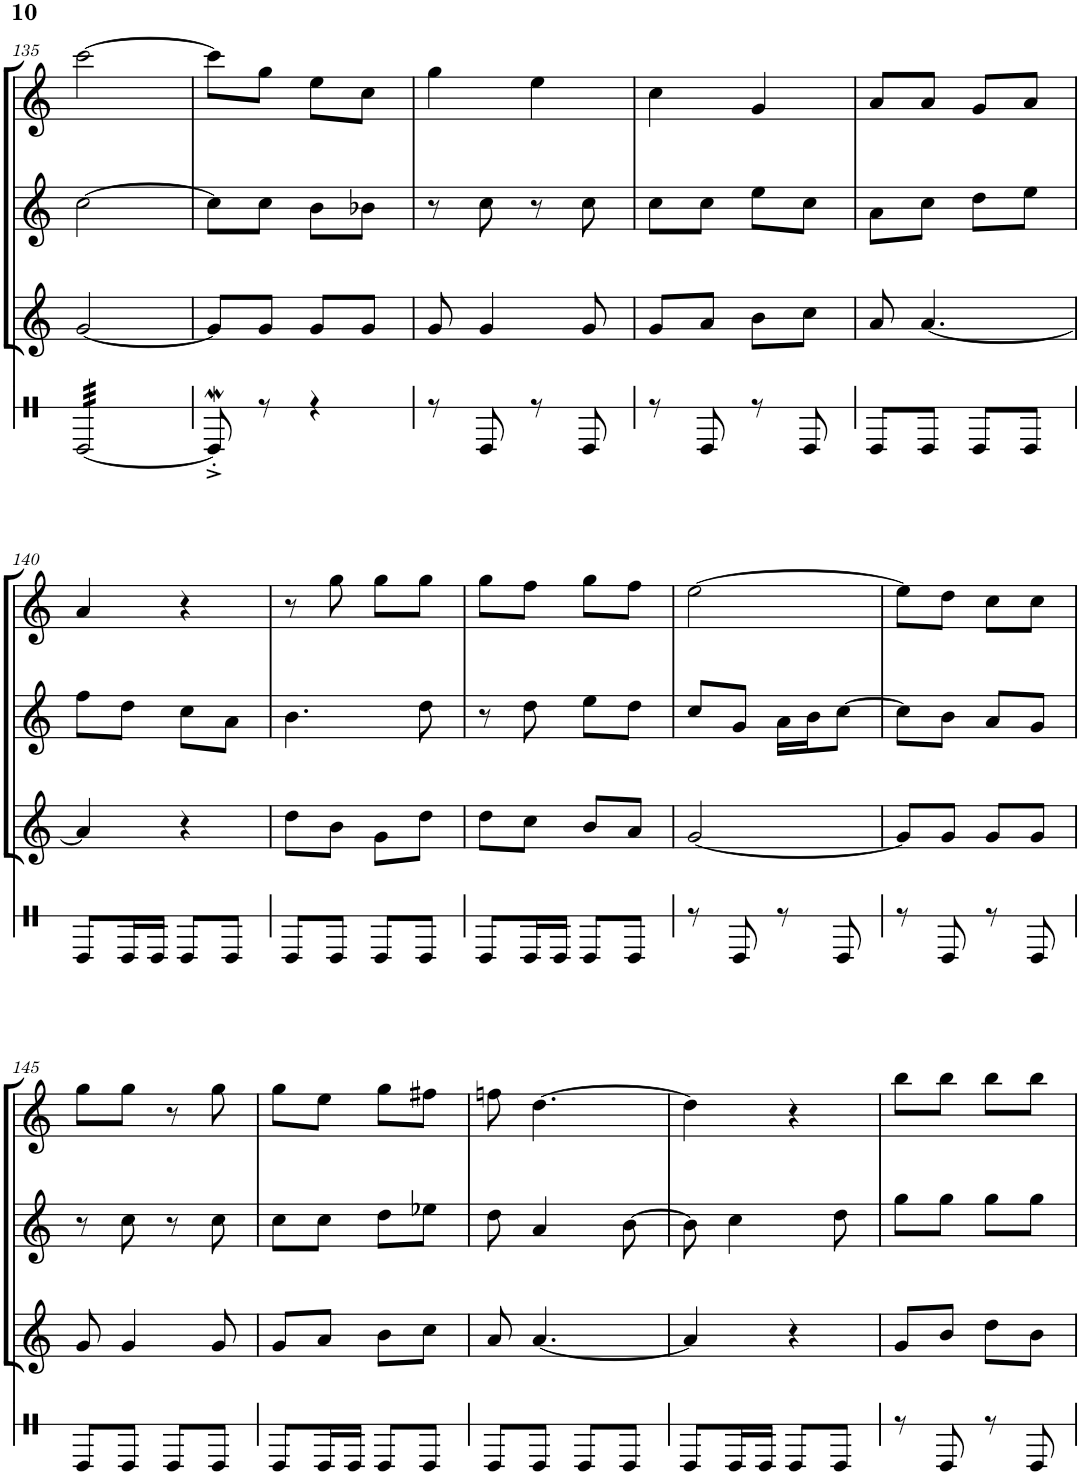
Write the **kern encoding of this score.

**kern	**kern	**kern	**kern
*part4	*part3	*part2	*part1
*staff4	*staff3	*staff2	*staff1
*I"Timbal	*I"Gralla 3	*I"Gralla 2	*I"Gralla 1
!!LO:PB:g=z
*clefX	*clefG2	*clefG2	*clefG2
*k[]	*k[]	*k[]	*k[]
*	*C:	*C:	*C:
*M2/4	*M2/4	*M2/4	*M2/4
=135	=135	=135	=135
*tremolo	*	*	*
[32e/LLL	[2g/	[2cc\	[2ccc\
32e/	.	.	.
32e/	.	.	.
32e/	.	.	.
32e/	.	.	.
32e/	.	.	.
32e/	.	.	.
32e/	.	.	.
32e/	.	.	.
32e/	.	.	.
32e/	.	.	.
32e/	.	.	.
32e/	.	.	.
32e/	.	.	.
32e/	.	.	.
32e/JJJ	.	.	.
*Xtremolo	*	*	*
=136	=136	=136	=136
8eW'^/]	8g/L]	8cc\L]	8ccc\L]
8r	8g/J	8cc\J	8gg\J
4r	8g/L	8b\L	8ee\L
.	8g/J	8b-X\J	8cc\J
=137	=137	=137	=137
8r	8g/	8r	4gg\
8e/	4g/	8cc\	.
8r	.	8r	4ee\
8e/	8g/	8cc\	.
=138	=138	=138	=138
8r	8g/L	8cc\L	4cc\
8e/	8a/J	8cc\J	.
8r	8b\L	8ee\L	4g/
8e/	8cc\J	8cc\J	.
=139	=139	=139	=139
8e/L	8a/	8a\L	8a/L
8e/J	[4.a/	8cc\J	8a/J
8e/L	.	8dd\L	8g/L
8e/J	.	8ee\J	8a/J
!!LO:LB:g=z
=140	=140	=140	=140
8e/L	4a/]	8ff\L	4a/
16e/L	.	8dd\J	.
16e/JJ	.	.	.
8e/L	4r	8cc\L	4r
8e/J	.	8a\J	.
=141	=141	=141	=141
8e/L	8dd\L	4.b\	8r
8e/J	8b\J	.	8gg\
8e/L	8g\L	.	8gg\L
8e/J	8dd\J	8dd\	8gg\J
=142	=142	=142	=142
8e/L	8dd\L	8r	8gg\L
16e/L	8cc\J	8dd\	8ff\J
16e/JJ	.	.	.
8e/L	8b/L	8ee\L	8gg\L
8e/J	8a/J	8dd\J	8ff\J
=143	=143	=143	=143
8r	[2g/	8cc/L	[2ee\
8e/	.	8g/J	.
8r	.	16a\LL	.
.	.	16b\J	.
8e/	.	[8cc\J	.
=144	=144	=144	=144
8r	8g/L]	8cc\L]	8ee\L]
8e/	8g/J	8b\J	8dd\J
8r	8g/L	8a/L	8cc\L
8e/	8g/J	8g/J	8cc\J
!!LO:LB:g=z
=145	=145	=145	=145
8e/L	8g/	8r	8gg\L
8e/J	4g/	8cc\	8gg\J
8e/L	.	8r	8r
8e/J	8g/	8cc\	8gg\
=146	=146	=146	=146
8e/L	8g/L	8cc\L	8gg\L
16e/L	8a/J	8cc\J	8ee\J
16e/JJ	.	.	.
8e/L	8b\L	8dd\L	8gg\L
8e/J	8cc\J	8ee-X\J	8ff#X\J
=147	=147	=147	=147
8e/L	8a/	8dd\	8ffn\
8e/J	[4.a/	4a/	[4.dd\
8e/L	.	.	.
8e/J	.	[8b\	.
=148	=148	=148	=148
8e/L	4a/]	8b\]	4dd\]
16e/L	.	4cc\	.
16e/JJ	.	.	.
8e/L	4r	.	4r
8e/J	.	8dd\	.
=149	=149	=149	=149
8r	8g/L	8gg\L	8bb\L
8e/	8b/J	8gg\J	8bb\J
8r	8dd\L	8gg\L	8bb\L
8e/	8b\J	8gg\J	8bb\J
=	=	=	=
*-	*-	*-	*-
